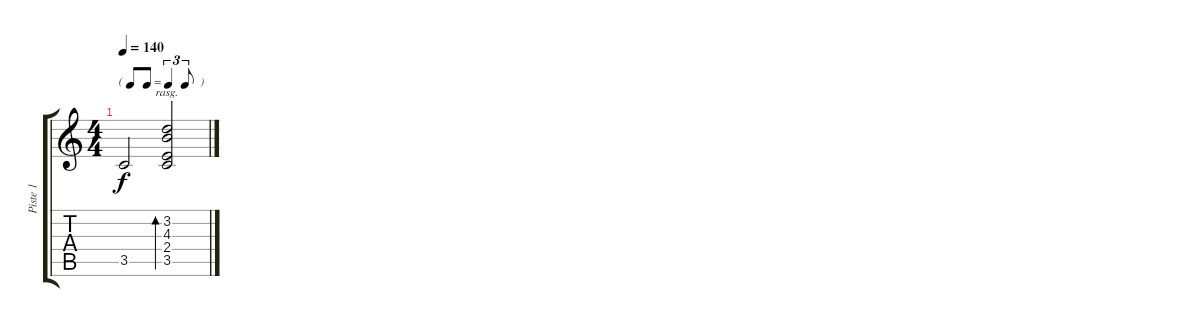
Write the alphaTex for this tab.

\track ("Piste 1" "Piste 1") {instrument acousticguitarnylon}
\staff {score tabs}
\tuning (E4 B3 G3 D3 A2 E2) {hide}
\ts (4 4)
\tf triplet8th
\tempo 140
\clef g2
\ks c
3.5.2{dy f} (3.2 4.3 2.4 3.5).2{bd 480 rasg ii}
